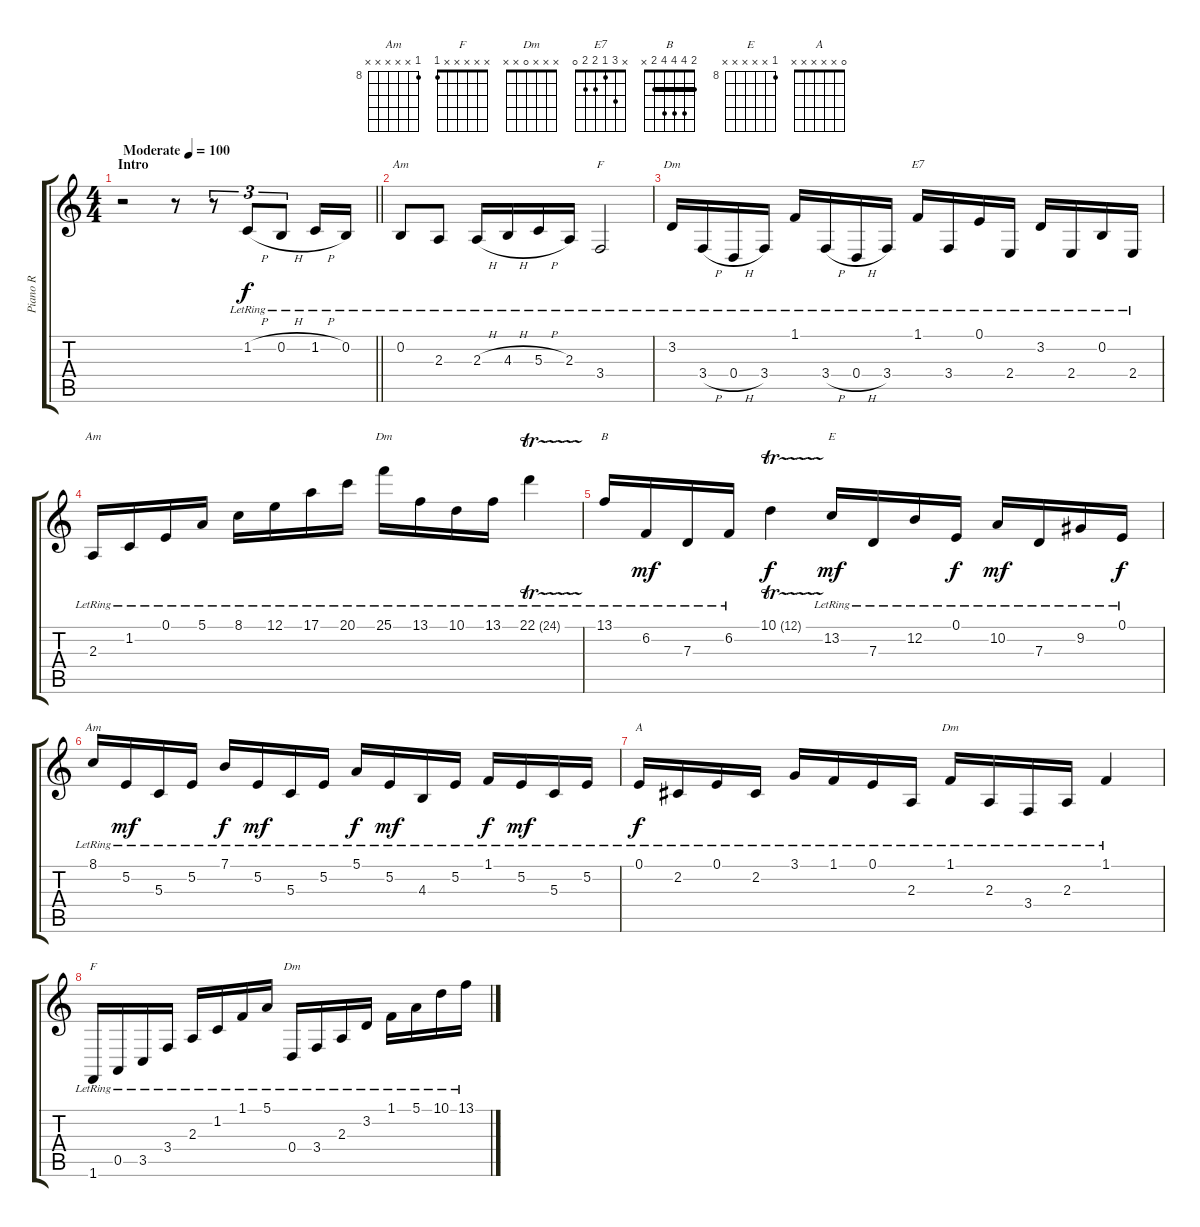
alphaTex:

\track ("Piano R" "Piano R") {instrument acousticgrandpiano}
\staff {score tabs}
\tuning (E4 B3 G3 D3 A2 E2) {hide}
\chord ("Am" x 0 x x x x)
\chord ("F" x x x 3 x x)
\chord ("Dm" x 3 x x x x)
\chord ("E7" x 3 1 2 2 0)
\chord ("Am" x x 2 x x x)
\chord ("Dm" 20 x x x x x) {firstfret 20}
\chord ("B" 2 4 4 4 2 x) {barre 2}
\chord ("E" 8 x x x x x) {firstfret 8}
\chord ("Am" 8 x x x x x) {firstfret 8}
\chord ("A" 0 x x x x x)
\chord ("Dm" 1 x x x x x)
\chord ("F" x x x x x 1)
\chord ("Dm" x x x 0 x x)
\ts (4 4)
\section ("" "Intro")
\tempo (100 "Moderate")
\clef g2
\barLineRight lightlight
\ks c
r.2{dy f instrument acousticgrandpiano} r.8 r.8{tu (3 2)} 1.2{h lr}.8{tu (3 2)} 0.2{h lr}.8{tu (3 2)} 1.2{h lr}.16 0.2{lr}.16 |
0.2{lr}.8{ch "Am"} 2.3{lr}.8 2.3{h lr}.16 4.3{h lr}.16 5.3{h lr}.16 2.3{lr}.16 3.4{lr}.2{ch "F"} |
3.2{lr}.16{ch "Dm"} 3.4{h lr}.16 0.4{h lr}.16 3.4{lr}.16 1.1{lr}.16 3.4{h lr}.16 0.4{h lr}.16 3.4{lr}.16 1.1{lr}.16{ch "E7"} 3.4{lr}.16 0.1{lr}.16 2.4{lr}.16 3.2{lr}.16 2.4{lr}.16 0.2{lr}.16 2.4{lr}.16 |
2.3{lr}.16{ch "Am"} 1.2{lr}.16 0.1{lr}.16 5.1{lr}.16 8.1{lr}.16 12.1{lr}.16 17.1{lr}.16 20.1{lr}.16 25.1{lr}.16{ch "Dm"} 13.1{lr}.16 10.1{lr}.16 13.1{lr}.16 22.1{tr (24 32) lr}.4 |
13.1{lr}.16{ch "B"} 6.2{lr}.16{dy mf} 7.3{lr}.16 6.2{lr}.16 10.1{tr (12 16)}.4{dy f} 13.2{lr}.16{ch "E" dy mf} 7.3{lr}.16 12.2{lr}.16 0.1{lr}.16{dy f} 10.2{lr}.16{dy mf} 7.3{lr}.16 9.2{lr}.16 0.1{lr}.16{dy f} |
8.1{lr}.16{ch "Am"} 5.2{lr}.16{dy mf} 5.3{lr}.16 5.2{lr}.16 7.1{lr}.16{dy f} 5.2{lr}.16{dy mf} 5.3{lr}.16 5.2{lr}.16 5.1{lr}.16{dy f} 5.2{lr}.16{dy mf} 4.3{lr}.16 5.2{lr}.16 1.1{lr}.16{dy f} 5.2{lr}.16{dy mf} 5.3{lr}.16 5.2{lr}.16 |
0.1{lr}.16{ch "A" dy f} 2.2{lr}.16 0.1{lr}.16 2.2{lr}.16 3.1{lr}.16 1.1{lr}.16 0.1{lr}.16 2.3{lr}.16 1.1{lr}.16{ch "Dm"} 2.3{lr}.16 3.4{lr}.16 2.3{lr}.16 1.1{lr}.4 |
1.6{lr}.16{ch "F"} 0.5{lr}.16 3.5{lr}.16 3.4{lr}.16 2.3{lr}.16 1.2{lr}.16 1.1{lr}.16 5.1{lr}.16 0.4{lr}.16{ch "Dm"} 3.4{lr}.16 2.3{lr}.16 3.2{lr}.16 1.1{lr}.16 5.1{lr}.16 10.1{lr}.16 13.1{lr}.16
